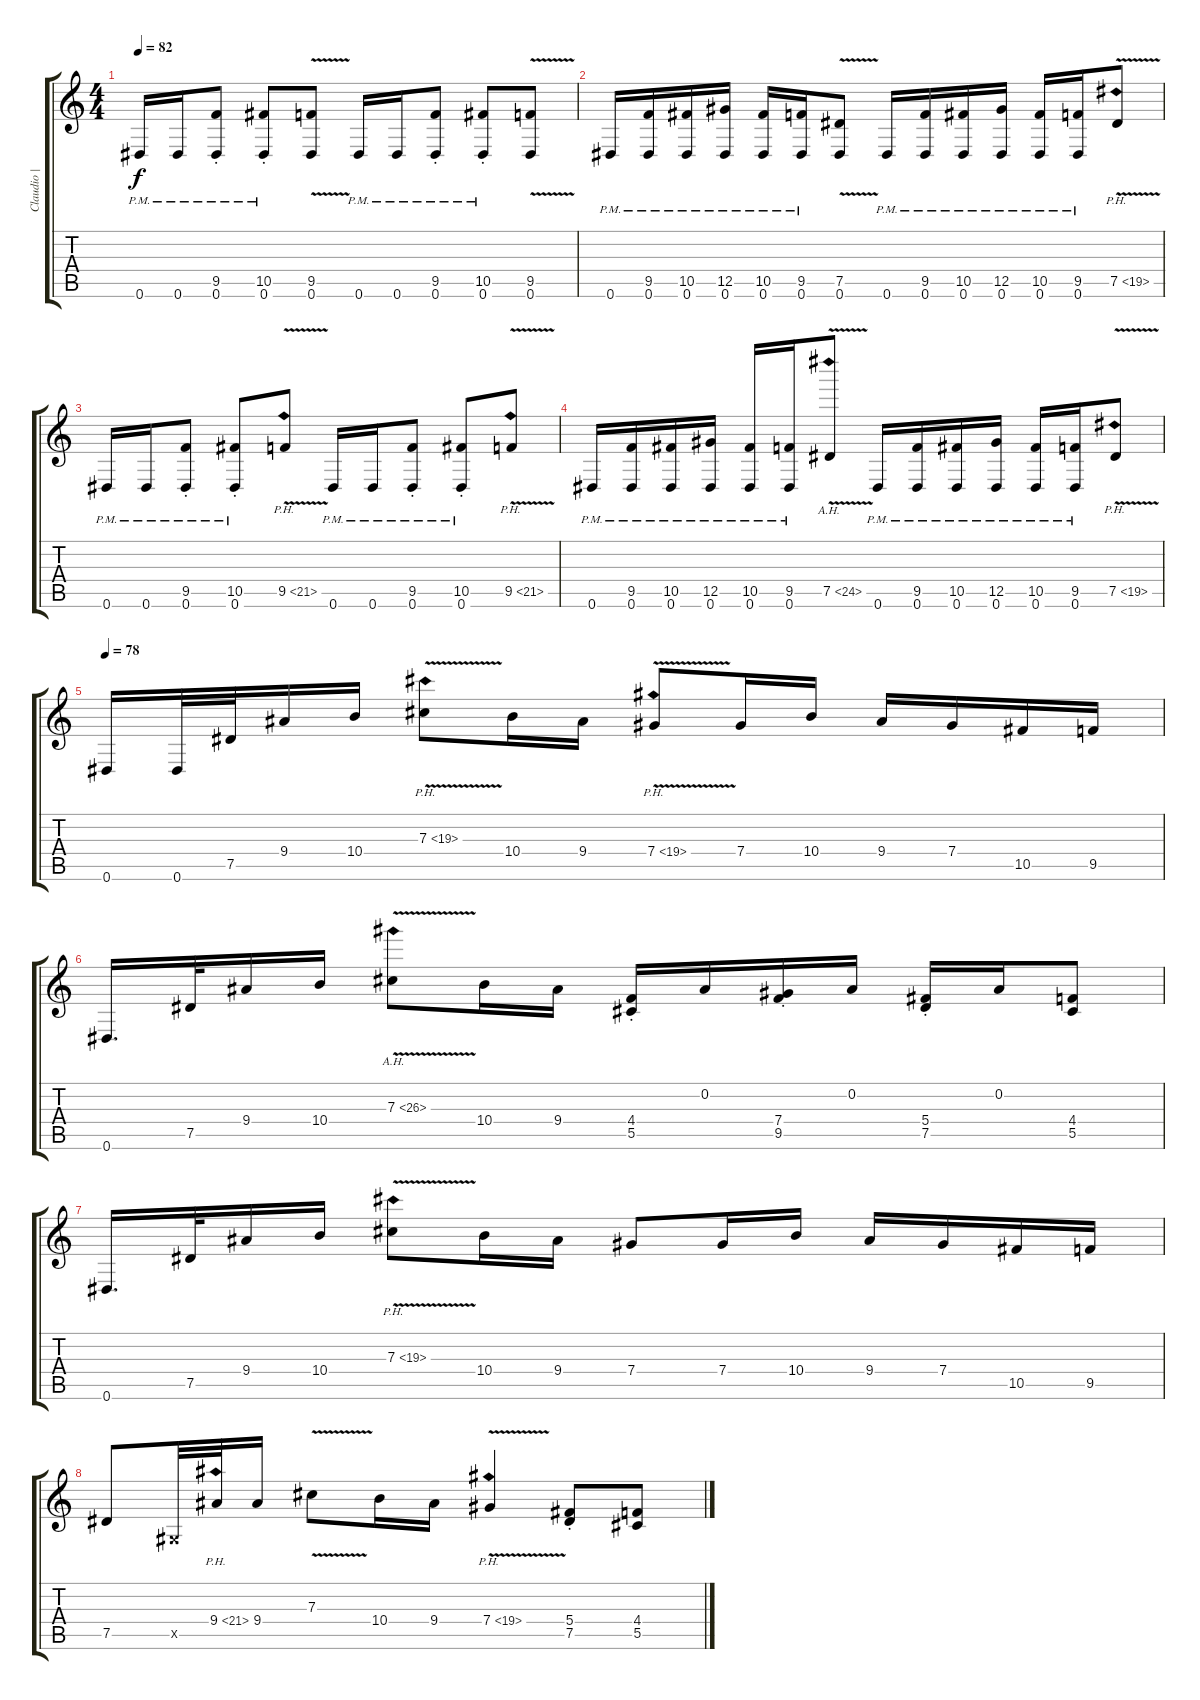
\track ("Claudio | Gtr. 1" "Claudio | ") {instrument distortionguitar}
\staff {score tabs}
\tuning (Eb4 Bb3 Gb3 Db3 Ab2 Eb2) {hide}
\ts (4 4)
\tempo 82
\clef g2
\ks c
0.6{pm}.16{dy f} 0.6{pm}.16 (9.5{pm st} 0.6{pm st}).8 (10.5{pm st} 0.6{pm st}).8 (9.5{v} 0.6).8 0.6{pm}.16 0.6{pm}.16 (9.5{pm st} 0.6{pm st}).8 (10.5{pm st} 0.6{pm st}).8 (9.5{v} 0.6).8 |
0.6{pm}.16 (9.5{pm} 0.6{pm}).16 (10.5{pm} 0.6{pm}).16 (12.5{pm} 0.6{pm}).16 (10.5{pm} 0.6{pm}).16 (9.5{pm} 0.6{pm}).16 (7.5{v} 0.6).8 0.6{pm}.16 (9.5{pm} 0.6{pm}).16 (10.5{pm} 0.6{pm}).16 (12.5{pm} 0.6{pm}).16 (10.5{pm} 0.6{pm}).16 (9.5{pm} 0.6{pm}).16 7.5{ph 12 v}.8 |
0.6{pm}.16 0.6{pm}.16 (9.5{pm st} 0.6{pm st}).8 (10.5{pm st} 0.6{pm st}).8 9.5{ph 12 v}.8 0.6{pm}.16 0.6{pm}.16 (9.5{pm st} 0.6{pm st}).8 (10.5{pm st} 0.6{pm st}).8 9.5{ph 12 v}.8 |
0.6{pm}.16 (9.5{pm} 0.6{pm}).16 (10.5{pm} 0.6{pm}).16 (12.5{pm} 0.6{pm}).16 (10.5{pm} 0.6{pm}).16 (9.5{pm} 0.6{pm}).16 7.5{ah 17 v}.8 0.6{pm}.16 (9.5{pm} 0.6{pm}).16 (10.5{pm} 0.6{pm}).16 (12.5{pm} 0.6{pm}).16 (10.5{pm} 0.6{pm}).16 (9.5{pm} 0.6{pm}).16 7.5{ph 12 v}.8 |
\tempo 78
0.6.16 0.6.32 7.5.32 9.4.16 10.4.16 7.3{ph 12 v}.8 10.4.16 9.4.16 7.4{ph 12 v}.8 7.4.16 10.4.16 9.4.16 7.4.16 10.5.16 9.5.16 |
0.6.16{d} 7.5.32 9.4.16 10.4.16 7.3{ah 19 v}.8 10.4.16 9.4.16 (4.4{st} 5.5{st}).16 0.2.16 (7.4{st} 9.5{st}).16 0.2.16 (5.4{st} 7.5{st}).16 0.2.16 (4.4 5.5).8 |
0.6.16{d} 7.5.32 9.4.16 10.4.16 7.3{ph 12 v}.8 10.4.16 9.4.16 7.4.8 7.4.16 10.4.16 9.4.16 7.4.16 10.5.16 9.5.16 |
7.5.8 0.5{x}.32 9.4{ph 12}.32 9.4.16 7.3{v}.8 10.4.16 9.4.16 7.4{ph 12 v}.4 (5.4 7.5{st}).8 (4.4 5.5).8
